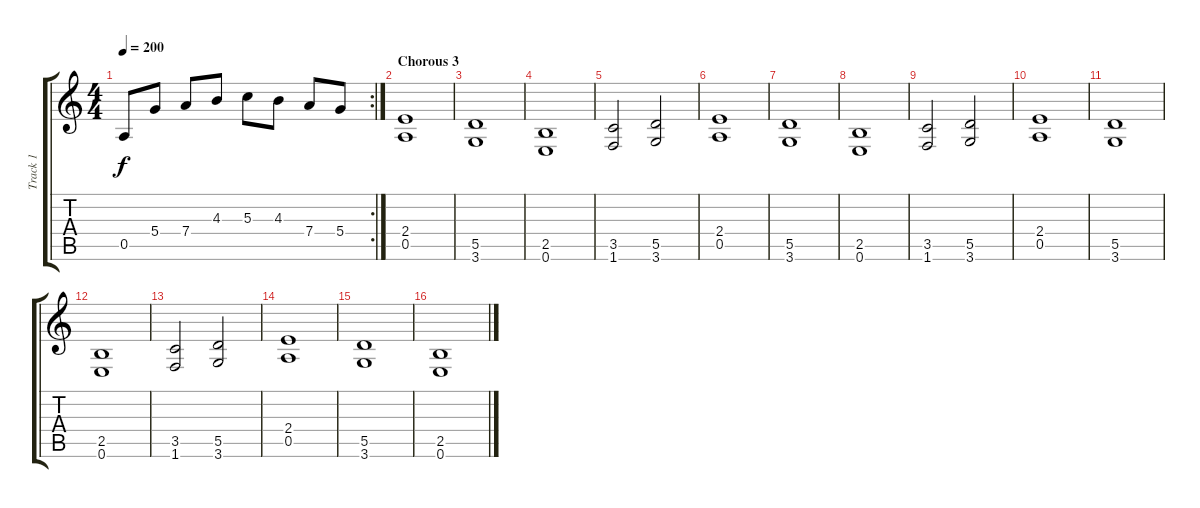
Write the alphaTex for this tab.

\track ("Track 1" "Track 1") {instrument overdrivenguitar}
\staff {score tabs}
\tuning (E4 B3 G3 D3 A2 E2) {hide}
\rc 2
\ts (4 4)
\tempo 200
\clef g2
\ks c
0.5.8{dy f} 5.4.8 7.4.8 4.3.8 5.3.8 4.3.8 7.4.8 5.4.8 |
\section ("" "Chorous 3")
(2.4 0.5).1 |
(5.5 3.6).1 |
(2.5 0.6).1 |
(3.5 1.6).2 (5.5 3.6).2 |
(2.4 0.5).1 |
(5.5 3.6).1 |
(2.5 0.6).1 |
(3.5 1.6).2 (5.5 3.6).2 |
(2.4 0.5).1 |
(5.5 3.6).1 |
(2.5 0.6).1 |
(3.5 1.6).2 (5.5 3.6).2 |
(2.4 0.5).1 |
(5.5 3.6).1 |
(2.5 0.6).1
